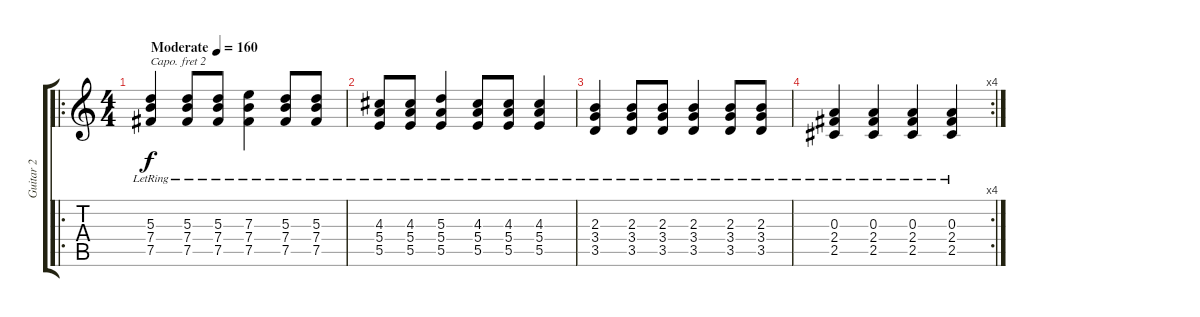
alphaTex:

\track ("Guitar 2" "Guitar 2") {instrument acousticguitarsteel}
\staff {score tabs}
\capo 2
\tuning (E4 B3 G3 D3 A2 E2) {hide}
\ro
\ts (4 4)
\tempo (160 "Moderate")
\clef g2
\ks c
(5.3{lr} 7.4{lr} 7.5{lr}).4{dy f instrument acousticguitarsteel} (5.3{lr} 7.4{lr} 7.5{lr}).8 (5.3{lr} 7.4{lr} 7.5{lr}).8 (7.3{lr} 7.4{lr} 7.5{lr}).4 (5.3{lr} 7.4{lr} 7.5{lr}).8 (5.3{lr} 7.4{lr} 7.5{lr}).8 |
(4.3{lr} 5.4{lr} 5.5{lr}).8 (4.3{lr} 5.4{lr} 5.5{lr}).8 (5.3{lr} 5.4{lr} 5.5{lr}).4 (4.3{lr} 5.4{lr} 5.5{lr}).8 (4.3{lr} 5.4{lr} 5.5{lr}).8 (4.3{lr} 5.4{lr} 5.5{lr}).4 |
(2.3{lr} 3.4{lr} 3.5{lr}).4 (2.3{lr} 3.4{lr} 3.5{lr}).8 (2.3{lr} 3.4{lr} 3.5{lr}).8 (2.3{lr} 3.4{lr} 3.5{lr}).4 (2.3{lr} 3.4{lr} 3.5{lr}).8 (2.3{lr} 3.4{lr} 3.5{lr}).8 |
\rc 4
(0.3{lr} 2.4{lr} 2.5{lr}).4 (0.3{lr} 2.4{lr} 2.5{lr}).4 (0.3{lr} 2.4{lr} 2.5{lr}).4 (0.3{lr} 2.4{lr} 2.5{lr}).4
